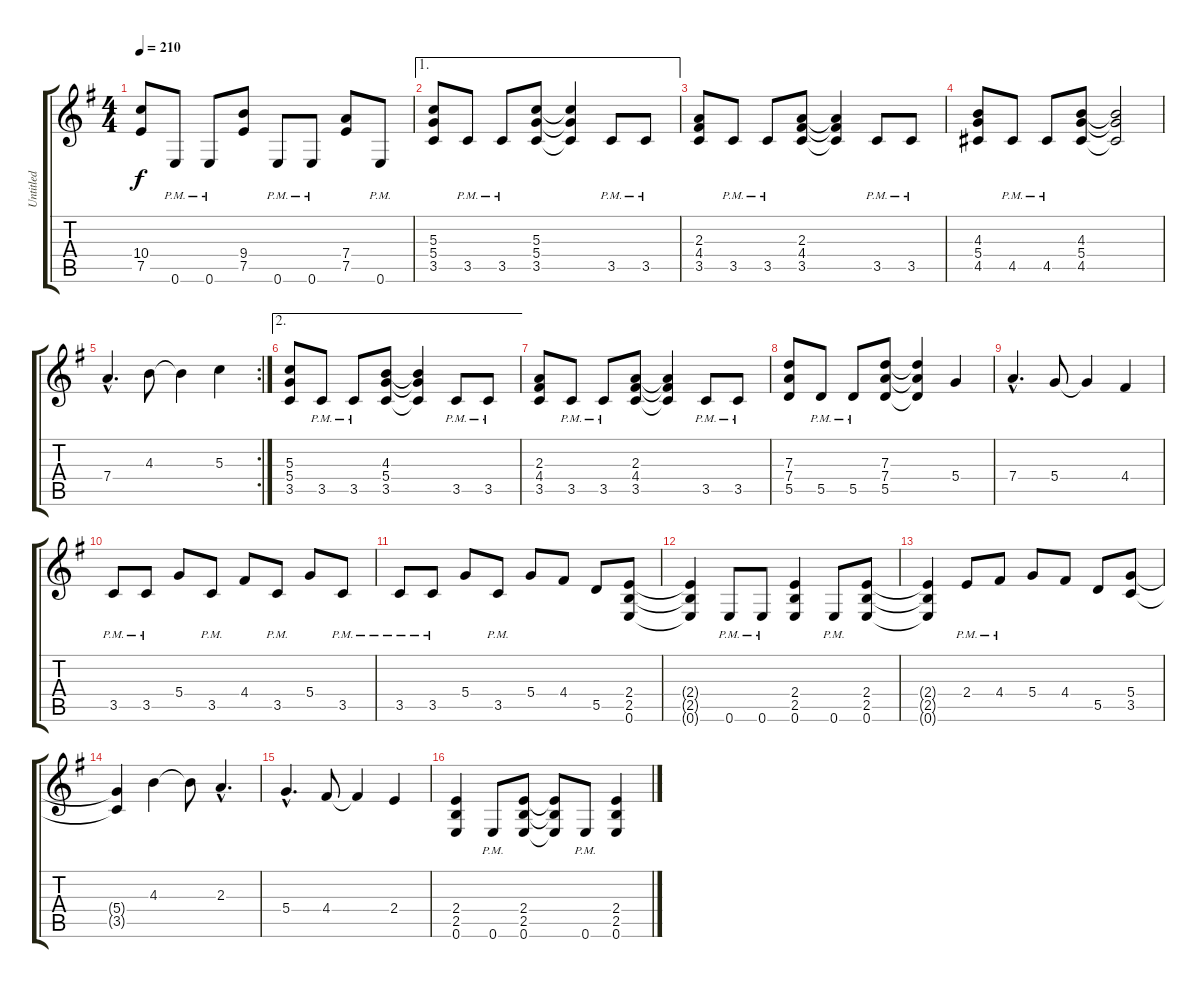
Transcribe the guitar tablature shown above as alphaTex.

\track ("Untitled" "Untitled") {instrument distortionguitar}
\staff {score tabs}
\tuning (E4 B3 G3 D3 A2 E2) {hide}
\ts (4 4)
\tempo 210
\clef g2
\ks g
(10.4 7.5).8{dy f} 0.6{pm}.8 0.6{pm}.8 (9.4 7.5).8 0.6{pm}.8 0.6{pm}.8 (7.4 7.5).8 0.6{pm}.8 |
\ae 1
(5.3 5.4 3.5).8 3.5{pm}.8 3.5{pm}.8 (5.3 5.4 3.5).8 (5.3{t} 5.4{t} 3.5{t}).4 3.5{pm}.8 3.5{pm}.8 |
(2.3 4.4 3.5).8 3.5{pm}.8 3.5{pm}.8 (2.3 4.4 3.5).8 (2.3{t} 4.4{t} 3.5{t}).4 3.5{pm}.8 3.5{pm}.8 |
(4.3 5.4 4.5).8 4.5{pm}.8 4.5{pm}.8 (4.3 5.4 4.5).8 (4.3{t} 5.4{t} 4.5{t}).2 |
\rc 2
7.4{hac}.4{d} 4.3.8 4.3{t}.4 5.3.4 |
\ae 2
(5.3 5.4 3.5).8 3.5{pm}.8 3.5{pm}.8 (4.3 5.4 3.5).8 (4.3{t} 5.4{t} 3.5{t}).4 3.5{pm}.8 3.5{pm}.8 |
(2.3 4.4 3.5).8 3.5{pm}.8 3.5{pm}.8 (2.3 4.4 3.5).8 (2.3{t} 4.4{t} 3.5{t}).4 3.5{pm}.8 3.5{pm}.8 |
(7.3 7.4 5.5).8 5.5{pm}.8 5.5{pm}.8 (7.3 7.4 5.5).8 (7.3{t} 7.4{t} 5.5{t}).4 5.4.4 |
7.4{hac}.4{d} 5.4.8 5.4{t}.4 4.4.4 |
3.5{pm}.8 3.5{pm}.8 5.4.8 3.5{pm}.8 4.4.8 3.5{pm}.8 5.4.8 3.5{pm}.8 |
3.5{pm}.8 3.5{pm}.8 5.4.8 3.5{pm}.8 5.4.8 4.4.8 5.5.8 (2.4 2.5 0.6).8 |
(2.4{t} 2.5{t} 0.6{t}).4 0.6{pm}.8 0.6{pm}.8 (2.4 2.5 0.6).4 0.6{pm}.8 (2.4 2.5 0.6).8 |
(2.4{t} 2.5{t} 0.6{t}).4 2.4{pm}.8 4.4{pm}.8 5.4.8 4.4.8 5.5.8 (5.4 3.5).8 |
(5.4{t} 3.5{t}).4 4.3.4 4.3{t}.8 2.3{hac}.4{d} |
5.4{hac}.4{d} 4.4.8 4.4{t}.4 2.4.4 |
(2.4 2.5 0.6).4 0.6{pm}.8 (2.4 2.5 0.6).8 (2.4{t} 2.5{t} 0.6{t}).8 0.6{pm}.8 (2.4 2.5 0.6).4
